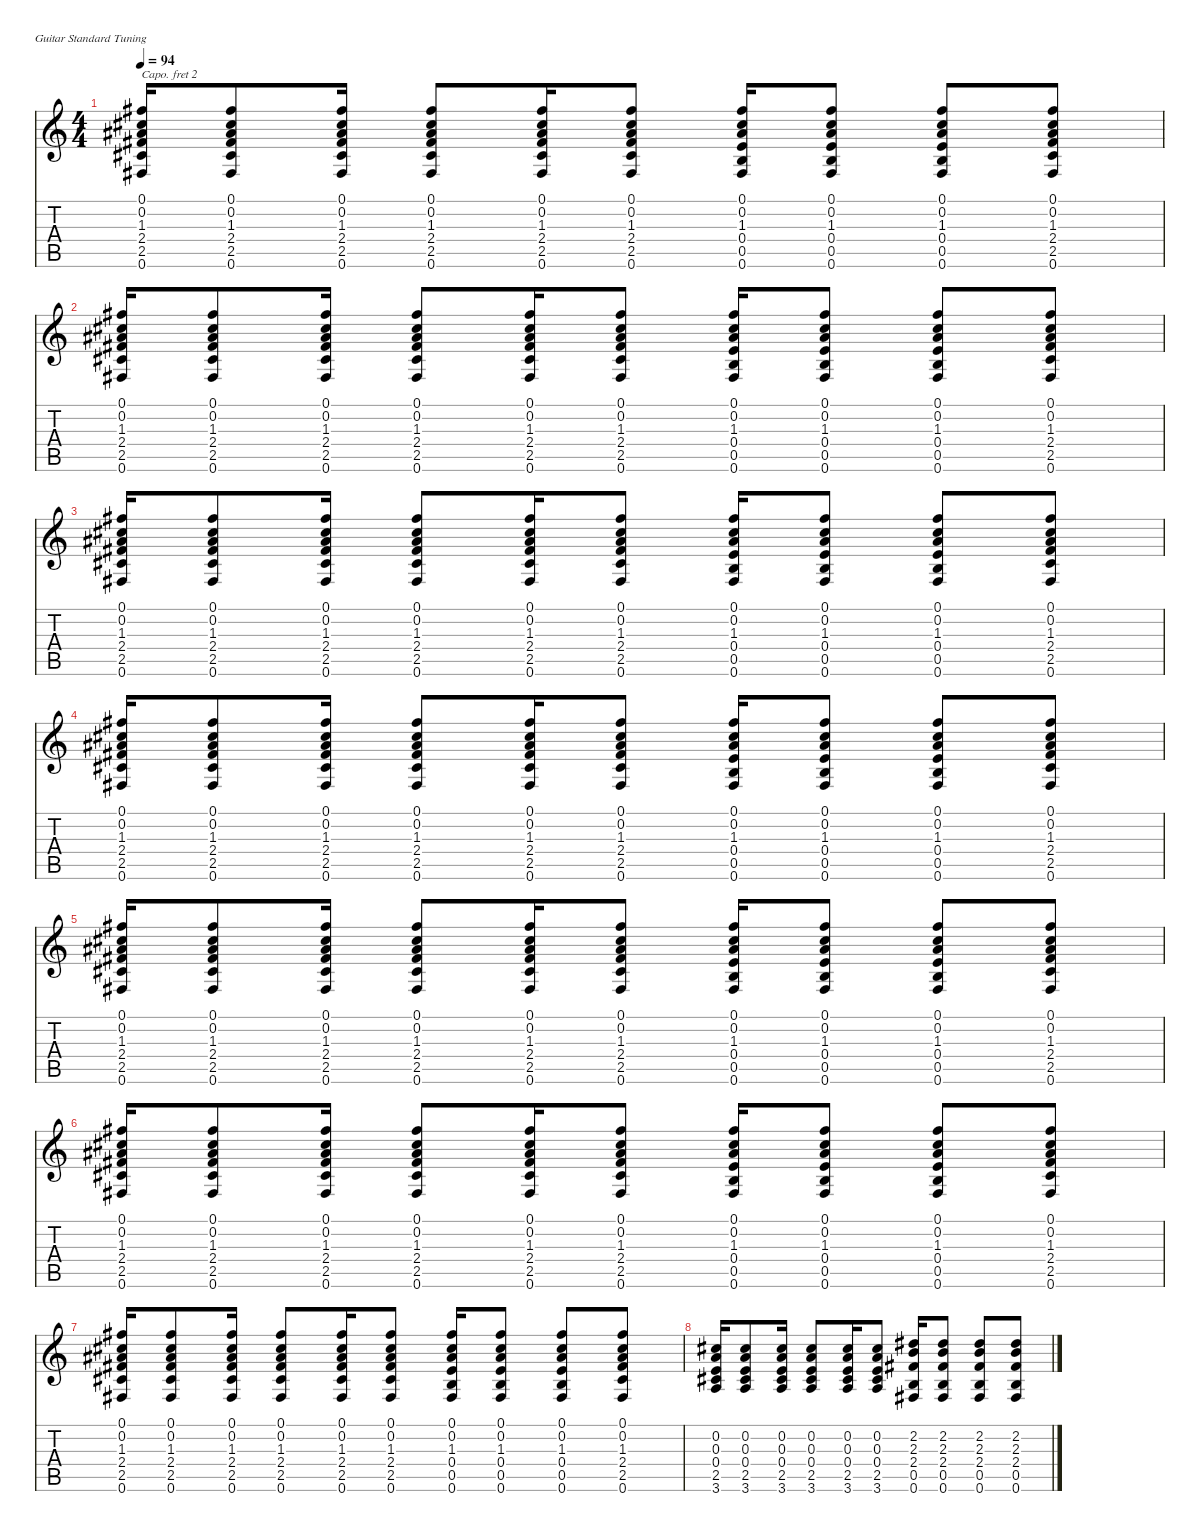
\defaultSystemsLayout 4
\hideDynamics
\bracketExtendMode nobrackets
\singleTrackTrackNamePolicy hidden
\multiTrackTrackNamePolicy hidden
\otherSystemsTrackNameOrientation horizontal
\track ("Johnny Marr (Rhythm)" "jz.guit.") {instrument electricguitarjazz}
\staff {score tabs}
\capo 2
\tuning (E4 B3 G3 D3 A2 E2)
\ts (4 4)
\tempo 94
\clef g2
\ks c
(0.1{acc #} 0.2{acc #} 1.3{acc #} 2.4{acc #} 2.5{acc #} 0.6{acc #}).16{dy f beam Up} (0.1{acc #} 0.2{acc #} 1.3{acc #} 2.4{acc #} 2.5{acc #} 0.6{acc #}).8{beam Up} (0.1{acc #} 0.2{acc #} 1.3{acc #} 2.4{acc #} 2.5{acc #} 0.6{acc #}).16{beam Up} (0.1{acc #} 0.2{acc #} 1.3{acc #} 2.4{acc #} 2.5{acc #} 0.6{acc #}).8{beam Up} (0.1{acc #} 0.2{acc #} 1.3{acc #} 2.4{acc #} 2.5{acc #} 0.6{acc #}).16{beam Up} (0.1{acc #} 0.2{acc #} 1.3{acc #} 2.4{acc #} 2.5{acc #} 0.6{acc #}).8{beam Up} (0.1{acc #} 0.2{acc #} 1.3{acc #} 0.4 0.5 0.6{acc #}).16{beam Up} (0.1{acc #} 0.2{acc #} 1.3{acc #} 0.4 0.5 0.6{acc #}).8{beam Up} (0.1{acc #} 0.2{acc #} 1.3{acc #} 0.4 0.5 0.6{acc #}).8{beam Up} (0.1{acc #} 0.2{acc #} 1.3{acc #} 2.4{acc #} 2.5{acc #} 0.6{acc #}).8{beam Up} |
(0.1{acc #} 0.2{acc #} 1.3{acc #} 2.4{acc #} 2.5{acc #} 0.6{acc #}).16{beam Up} (0.1{acc #} 0.2{acc #} 1.3{acc #} 2.4{acc #} 2.5{acc #} 0.6{acc #}).8{beam Up} (0.1{acc #} 0.2{acc #} 1.3{acc #} 2.4{acc #} 2.5{acc #} 0.6{acc #}).16{beam Up} (0.1{acc #} 0.2{acc #} 1.3{acc #} 2.4{acc #} 2.5{acc #} 0.6{acc #}).8{beam Up} (0.1{acc #} 0.2{acc #} 1.3{acc #} 2.4{acc #} 2.5{acc #} 0.6{acc #}).16{beam Up} (0.1{acc #} 0.2{acc #} 1.3{acc #} 2.4{acc #} 2.5{acc #} 0.6{acc #}).8{beam Up} (0.1{acc #} 0.2{acc #} 1.3{acc #} 0.4 0.5 0.6{acc #}).16{beam Up} (0.1{acc #} 0.2{acc #} 1.3{acc #} 0.4 0.5 0.6{acc #}).8{beam Up} (0.1{acc #} 0.2{acc #} 1.3{acc #} 0.4 0.5 0.6{acc #}).8{beam Up} (0.1{acc #} 0.2{acc #} 1.3{acc #} 2.4{acc #} 2.5{acc #} 0.6{acc #}).8{beam Up} |
(0.1{acc #} 0.2{acc #} 1.3{acc #} 2.4{acc #} 2.5{acc #} 0.6{acc #}).16{beam Up} (0.1{acc #} 0.2{acc #} 1.3{acc #} 2.4{acc #} 2.5{acc #} 0.6{acc #}).8{beam Up} (0.1{acc #} 0.2{acc #} 1.3{acc #} 2.4{acc #} 2.5{acc #} 0.6{acc #}).16{beam Up} (0.1{acc #} 0.2{acc #} 1.3{acc #} 2.4{acc #} 2.5{acc #} 0.6{acc #}).8{beam Up} (0.1{acc #} 0.2{acc #} 1.3{acc #} 2.4{acc #} 2.5{acc #} 0.6{acc #}).16{beam Up} (0.1{acc #} 0.2{acc #} 1.3{acc #} 2.4{acc #} 2.5{acc #} 0.6{acc #}).8{beam Up} (0.1{acc #} 0.2{acc #} 1.3{acc #} 0.4 0.5 0.6{acc #}).16{beam Up} (0.1{acc #} 0.2{acc #} 1.3{acc #} 0.4 0.5 0.6{acc #}).8{beam Up} (0.1{acc #} 0.2{acc #} 1.3{acc #} 0.4 0.5 0.6{acc #}).8{beam Up} (0.1{acc #} 0.2{acc #} 1.3{acc #} 2.4{acc #} 2.5{acc #} 0.6{acc #}).8{beam Up} |
(0.1{acc #} 0.2{acc #} 1.3{acc #} 2.4{acc #} 2.5{acc #} 0.6{acc #}).16{beam Up} (0.1{acc #} 0.2{acc #} 1.3{acc #} 2.4{acc #} 2.5{acc #} 0.6{acc #}).8{beam Up} (0.1{acc #} 0.2{acc #} 1.3{acc #} 2.4{acc #} 2.5{acc #} 0.6{acc #}).16{beam Up} (0.1{acc #} 0.2{acc #} 1.3{acc #} 2.4{acc #} 2.5{acc #} 0.6{acc #}).8{beam Up} (0.1{acc #} 0.2{acc #} 1.3{acc #} 2.4{acc #} 2.5{acc #} 0.6{acc #}).16{beam Up} (0.1{acc #} 0.2{acc #} 1.3{acc #} 2.4{acc #} 2.5{acc #} 0.6{acc #}).8{beam Up} (0.1{acc #} 0.2{acc #} 1.3{acc #} 0.4 0.5 0.6{acc #}).16{beam Up} (0.1{acc #} 0.2{acc #} 1.3{acc #} 0.4 0.5 0.6{acc #}).8{beam Up} (0.1{acc #} 0.2{acc #} 1.3{acc #} 0.4 0.5 0.6{acc #}).8{beam Up} (0.1{acc #} 0.2{acc #} 1.3{acc #} 2.4{acc #} 2.5{acc #} 0.6{acc #}).8{beam Up} |
(0.1{acc #} 0.2{acc #} 1.3{acc #} 2.4{acc #} 2.5{acc #} 0.6{acc #}).16{beam Up} (0.1{acc #} 0.2{acc #} 1.3{acc #} 2.4{acc #} 2.5{acc #} 0.6{acc #}).8{beam Up} (0.1{acc #} 0.2{acc #} 1.3{acc #} 2.4{acc #} 2.5{acc #} 0.6{acc #}).16{beam Up} (0.1{acc #} 0.2{acc #} 1.3{acc #} 2.4{acc #} 2.5{acc #} 0.6{acc #}).8{beam Up} (0.1{acc #} 0.2{acc #} 1.3{acc #} 2.4{acc #} 2.5{acc #} 0.6{acc #}).16{beam Up} (0.1{acc #} 0.2{acc #} 1.3{acc #} 2.4{acc #} 2.5{acc #} 0.6{acc #}).8{beam Up} (0.1{acc #} 0.2{acc #} 1.3{acc #} 0.4 0.5 0.6{acc #}).16{beam Up} (0.1{acc #} 0.2{acc #} 1.3{acc #} 0.4 0.5 0.6{acc #}).8{beam Up} (0.1{acc #} 0.2{acc #} 1.3{acc #} 0.4 0.5 0.6{acc #}).8{beam Up} (0.1{acc #} 0.2{acc #} 1.3{acc #} 2.4{acc #} 2.5{acc #} 0.6{acc #}).8{beam Up} |
(0.1{acc #} 0.2{acc #} 1.3{acc #} 2.4{acc #} 2.5{acc #} 0.6{acc #}).16{beam Up} (0.1{acc #} 0.2{acc #} 1.3{acc #} 2.4{acc #} 2.5{acc #} 0.6{acc #}).8{beam Up} (0.1{acc #} 0.2{acc #} 1.3{acc #} 2.4{acc #} 2.5{acc #} 0.6{acc #}).16{beam Up} (0.1{acc #} 0.2{acc #} 1.3{acc #} 2.4{acc #} 2.5{acc #} 0.6{acc #}).8{beam Up} (0.1{acc #} 0.2{acc #} 1.3{acc #} 2.4{acc #} 2.5{acc #} 0.6{acc #}).16{beam Up} (0.1{acc #} 0.2{acc #} 1.3{acc #} 2.4{acc #} 2.5{acc #} 0.6{acc #}).8{beam Up} (0.1{acc #} 0.2{acc #} 1.3{acc #} 0.4 0.5 0.6{acc #}).16{beam Up} (0.1{acc #} 0.2{acc #} 1.3{acc #} 0.4 0.5 0.6{acc #}).8{beam Up} (0.1{acc #} 0.2{acc #} 1.3{acc #} 0.4 0.5 0.6{acc #}).8{beam Up} (0.1{acc #} 0.2{acc #} 1.3{acc #} 2.4{acc #} 2.5{acc #} 0.6{acc #}).8{beam Up} |
(0.1{acc #} 0.2{acc #} 1.3{acc #} 2.4{acc #} 2.5{acc #} 0.6{acc #}).16{beam Up} (0.1{acc #} 0.2{acc #} 1.3{acc #} 2.4{acc #} 2.5{acc #} 0.6{acc #}).8{beam Up} (0.1{acc #} 0.2{acc #} 1.3{acc #} 2.4{acc #} 2.5{acc #} 0.6{acc #}).16{beam Up} (0.1{acc #} 0.2{acc #} 1.3{acc #} 2.4{acc #} 2.5{acc #} 0.6{acc #}).8{beam Up} (0.1{acc #} 0.2{acc #} 1.3{acc #} 2.4{acc #} 2.5{acc #} 0.6{acc #}).16{beam Up} (0.1{acc #} 0.2{acc #} 1.3{acc #} 2.4{acc #} 2.5{acc #} 0.6{acc #}).8{beam Up} (0.1{acc #} 0.2{acc #} 1.3{acc #} 0.4 0.5 0.6{acc #}).16{beam Up} (0.1{acc #} 0.2{acc #} 1.3{acc #} 0.4 0.5 0.6{acc #}).8{beam Up} (0.1{acc #} 0.2{acc #} 1.3{acc #} 0.4 0.5 0.6{acc #}).8{beam Up} (0.1{acc #} 0.2{acc #} 1.3{acc #} 2.4{acc #} 2.5{acc #} 0.6{acc #}).8{beam Up} |
(0.2{acc #} 0.3 0.4 2.5{acc #} 3.6).16{beam Up} (0.2{acc #} 0.3 0.4 2.5{acc #} 3.6).8{beam Up} (0.2{acc #} 0.3 0.4 2.5{acc #} 3.6).16{beam Up} (0.2{acc #} 0.3 0.4 2.5{acc #} 3.6).8{beam Up} (0.2{acc #} 0.3 0.4 2.5{acc #} 3.6).16{beam Up} (0.2{acc #} 0.3 0.4 2.5{acc #} 3.6).8{beam Up} (2.2{acc #} 2.3 2.4{acc #} 0.5 0.6{acc #}).16{beam Up} (2.2{acc #} 2.3 2.4{acc #} 0.5 0.6{acc #}).8{beam Up} (2.2{acc #} 2.3 2.4{acc #} 0.5 0.6{acc #}).8{beam Up} (2.2{acc #} 2.3 2.4{acc #} 0.5 0.6{acc #}).8{beam Up}
